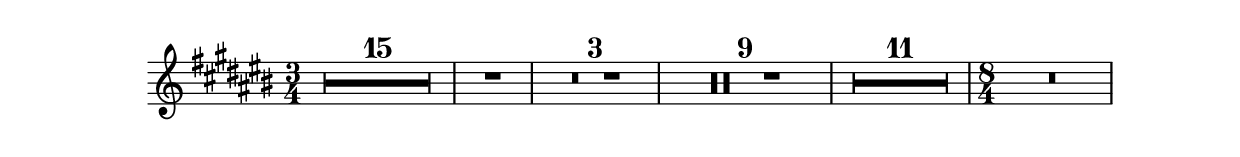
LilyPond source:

\version "1.9.8"
\header{

texidoc="
Multiple measure rests do not collide with barlines and clefs.  They
are not expanded when you set @code{Score.skipBars}.  Although the
multi-measure-rest is a Spanner, minimum distances are set to keep it
colliding from barlines. 

Rests over measures during longer than 2 wholes use breve rests. When
more than 10 or more measures (tunable through @code{expand-limit})
are used then a different symbol is used.

"
}


\score { \notes {
    \time 3/4 \key cis \major
    R2.*15
  
    R2.
    R2.*3
    R2.*9
    R2.*11

\time 8/4 R1*2
}
	\paper {
	\translator {
		\ScoreContext
		skipBars = ##t
	}
	raggedright = ##t	
	}
}

